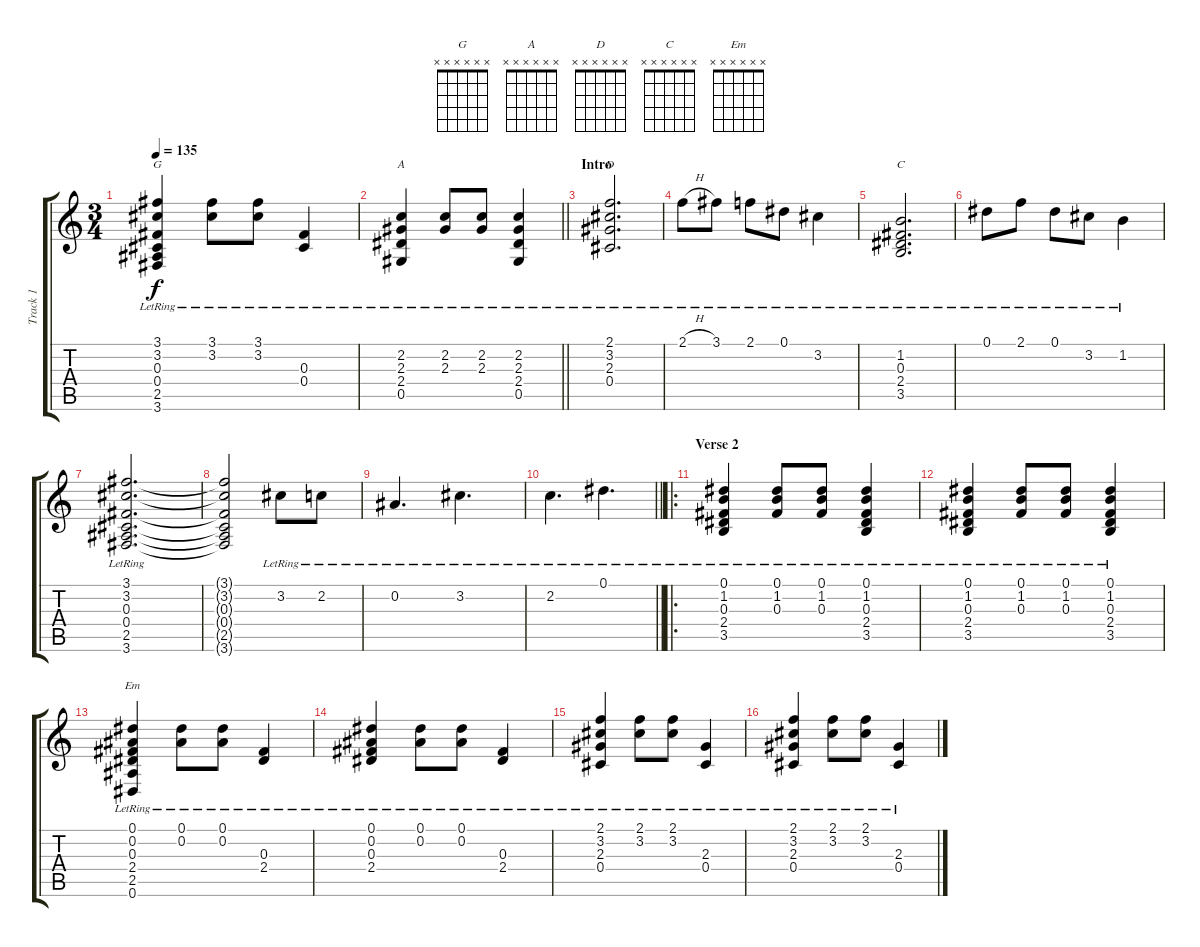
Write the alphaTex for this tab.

\track ("Track 1" "Track 1") {instrument acousticguitarsteel}
\staff {score tabs}
\tuning (Eb4 Bb3 Gb3 Db3 Ab2 Eb2) {hide}
\chord ("G" x x x x x x)
\chord ("A" x x x x x x)
\chord ("D" x x x x x x)
\chord ("C" x x x x x x)
\chord ("Em" x x x x x x)
\ts (3 4)
\tempo 135
\clef g2
\ks c
(3.1{lr} 3.2{lr} 0.3{lr} 0.4{lr} 2.5 3.6).4{ch "G" dy f} (3.1{lr} 3.2{lr}).8 (3.1{lr} 3.2{lr}).8 (0.3{lr} 0.4{lr}).4 |
\barLineRight lightlight
(2.2{lr} 2.3{lr} 2.4{lr} 0.5).4{ch "A"} (2.2{lr} 2.3).8 (2.2{lr} 2.3).8 (2.2 2.3{lr} 2.4 0.5).4 |
\section ("" "Intro")
(2.1{lr} 3.2{lr} 2.3{lr} 0.4{lr}).2{d ch "D"} |
2.1{h lr}.8 3.1{lr}.8 2.1{lr}.8 0.1{lr}.8 3.2{lr}.4 |
(1.2{lr} 0.3{lr} 2.4{lr} 3.5{lr}).2{d ch "C"} |
0.1{lr}.8 2.1{lr}.8 0.1{lr}.8 3.2{lr}.8 1.2{lr}.4 |
(3.1{lr} 3.2{lr} 0.3{lr} 0.4{lr} 2.5{lr} 3.6{lr}).2{d} |
(3.1{t} 3.2{t} 0.3{t} 0.4{t} 2.5{t} 3.6{t}).2 3.2{lr}.8 2.2{lr}.8 |
0.2{lr}.4{d} 3.2{lr}.4{d} |
\barLineRight lightlight
2.2{lr}.4{d} 0.1{lr}.4{d} |
\ro
\section ("" "Verse 2")
(0.1{lr} 1.2{lr} 0.3{lr} 2.4{lr} 3.5{lr}).4 (0.1{lr} 1.2{lr} 0.3{lr}).8 (0.1{lr} 1.2{lr} 0.3{lr}).8 (0.1{lr} 1.2{lr} 0.3{lr} 2.4{lr} 3.5{lr}).4 |
(0.1{lr} 1.2{lr} 0.3{lr} 2.4{lr} 3.5{lr}).4 (0.1{lr} 1.2{lr} 0.3{lr}).8 (0.1{lr} 1.2{lr} 0.3{lr}).8 (0.1{lr} 1.2{lr} 0.3{lr} 2.4{lr} 3.5{lr}).4 |
(0.1{lr} 0.2{lr} 0.3{lr} 2.4{lr} 2.5 0.6).4{ch "Em"} (0.1{lr} 0.2{lr}).8 (0.1{lr} 0.2{lr}).8 (0.3{lr} 2.4{lr}).4 |
(0.1{lr} 0.2{lr} 0.3{lr} 2.4{lr}).4 (0.1{lr} 0.2{lr}).8 (0.1{lr} 0.2{lr}).8 (0.3{lr} 2.4{lr}).4 |
(2.1{lr} 3.2{lr} 2.3{lr} 0.4{lr}).4 (2.1{lr} 3.2{lr}).8 (2.1{lr} 3.2{lr}).8 (2.3{lr} 0.4{lr}).4 |
(2.1{lr} 3.2{lr} 2.3{lr} 0.4{lr}).4 (2.1{lr} 3.2{lr}).8 (2.1{lr} 3.2{lr}).8 (2.3{lr} 0.4{lr}).4
